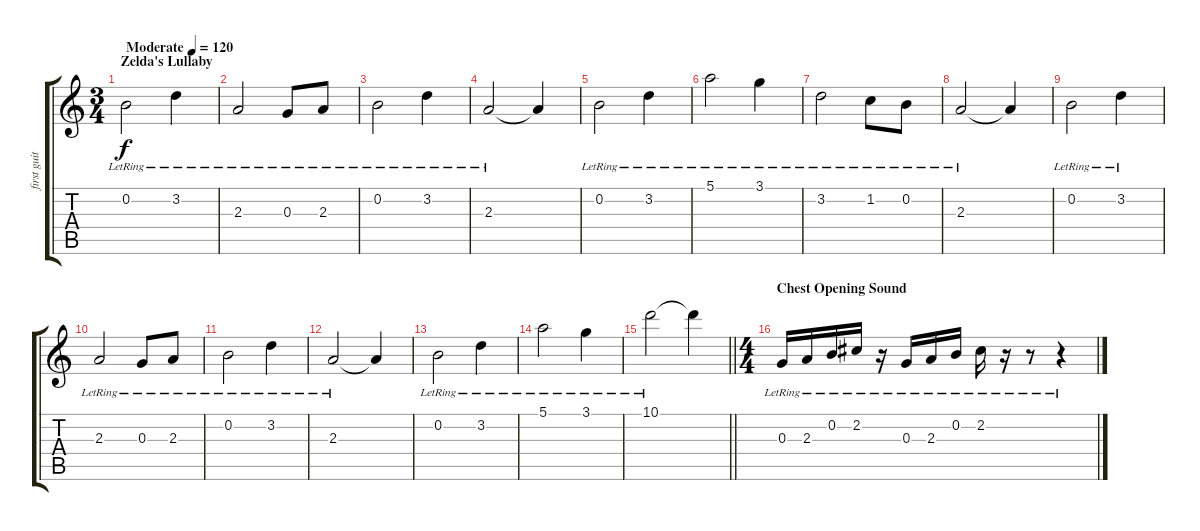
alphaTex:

\track ("first guitar" "first guit") {instrument acousticguitarsteel}
\staff {score tabs}
\tuning (E4 B3 G3 D3 A2 E2) {hide}
\ts (3 4)
\section ("" "Zelda's Lullaby")
\tempo (120 "Moderate")
\clef g2
\ks c
0.2{lr}.2{dy f instrument acousticguitarsteel} 3.2{lr}.4 |
2.3{lr}.2 0.3{lr}.8 2.3{lr}.8 |
0.2{lr}.2 3.2{lr}.4 |
2.3{lr}.2 2.3{t}.4 |
0.2{lr}.2 3.2{lr}.4 |
5.1{lr}.2 3.1{lr}.4 |
3.2{lr}.2 1.2{lr}.8 0.2{lr}.8 |
2.3{lr}.2 2.3{t}.4 |
0.2{lr}.2 3.2{lr}.4 |
2.3{lr}.2 0.3{lr}.8 2.3{lr}.8 |
0.2{lr}.2 3.2{lr}.4 |
2.3{lr}.2 2.3{t}.4 |
0.2{lr}.2 3.2{lr}.4 |
5.1{lr}.2 3.1{lr}.4 |
\barLineRight lightlight
10.1{lr}.2 10.1{t}.4 |
\ts (4 4)
\section ("" "Chest Opening Sound")
0.3{lr}.16 2.3{lr}.16 0.2{lr}.16 2.2{lr}.16 r.16 0.3{lr}.16 2.3{lr}.16 0.2{lr}.16 2.2{lr}.16 r.16 r.8 r.4
